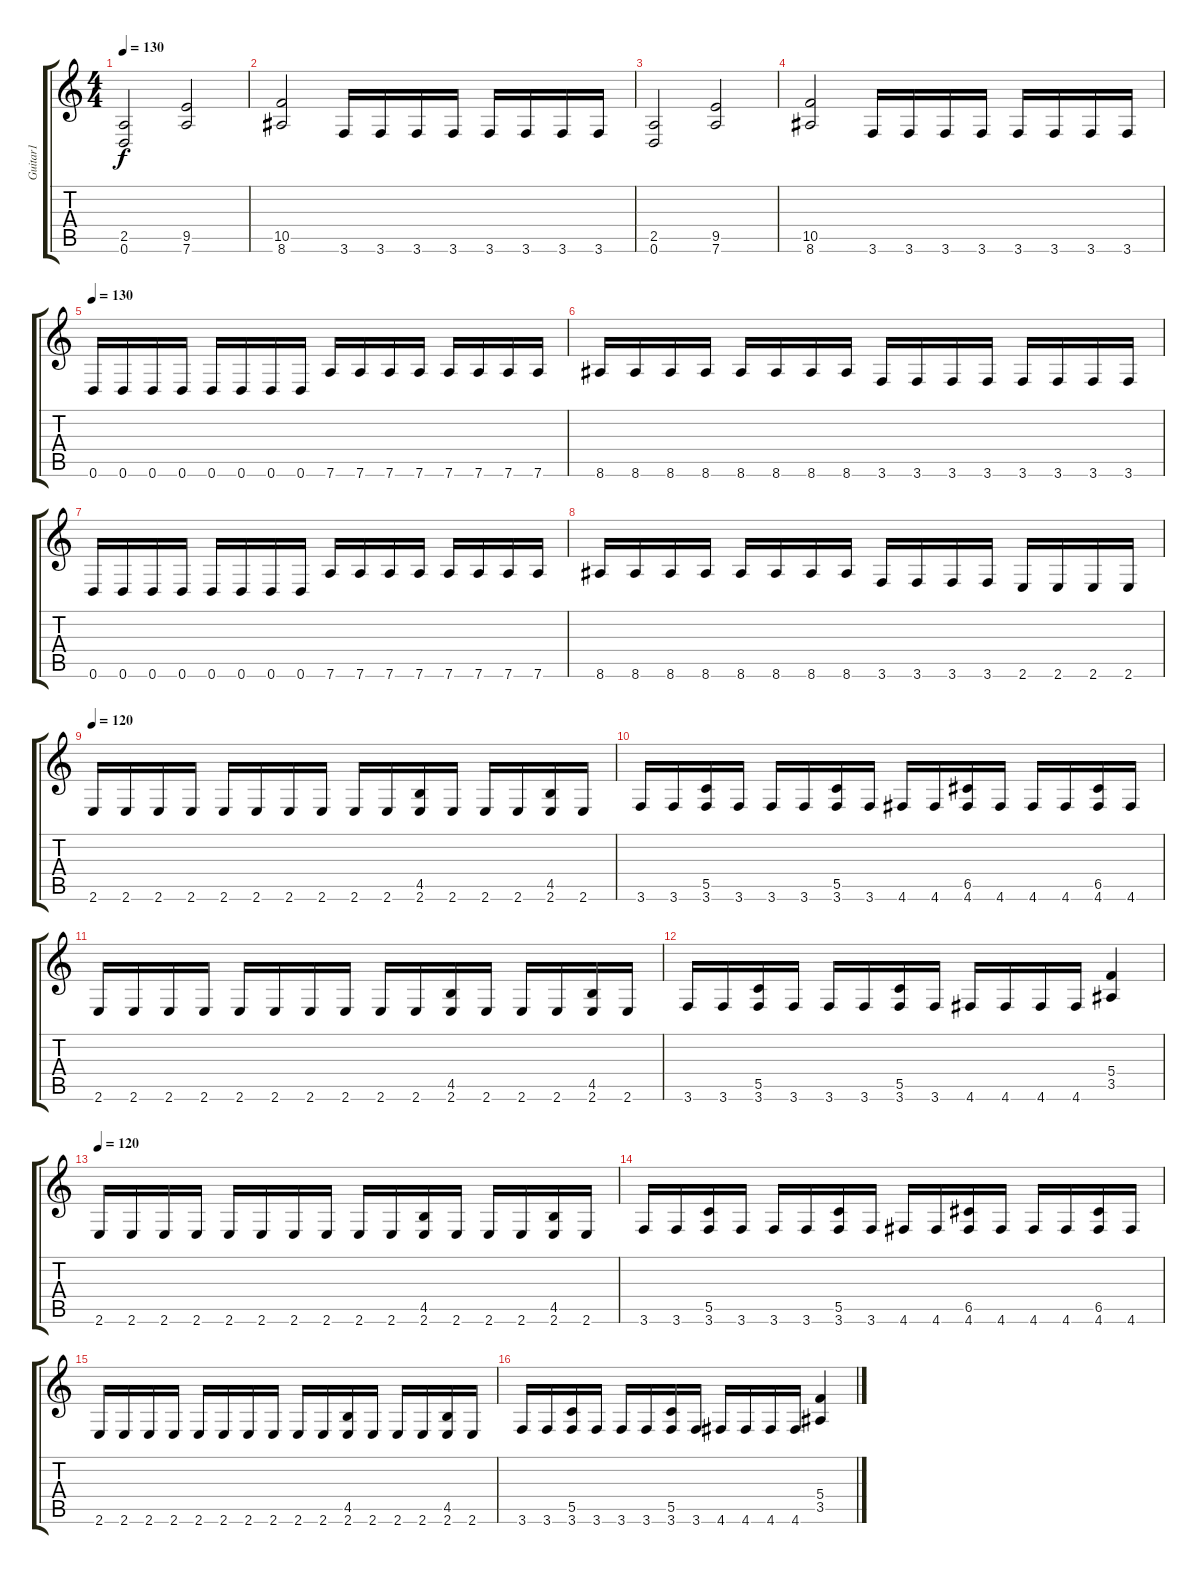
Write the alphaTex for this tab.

\track ("Guitar1" "Guitar1") {instrument distortionguitar}
\staff {score tabs}
\tuning (D4 A3 F3 C3 G2 D2) {hide}
\ts (4 4)
\tempo 130
\clef g2
\ks c
(2.5 0.6).2{dy f} (9.5 7.6).2 |
(10.5 8.6).2 3.6.16 3.6.16 3.6.16 3.6.16 3.6.16 3.6.16 3.6.16 3.6.16 |
(2.5 0.6).2 (9.5 7.6).2 |
(10.5 8.6).2 3.6.16 3.6.16 3.6.16 3.6.16 3.6.16 3.6.16 3.6.16 3.6.16 |
\tempo 130
0.6.16 0.6.16 0.6.16 0.6.16 0.6.16 0.6.16 0.6.16 0.6.16 7.6.16 7.6.16 7.6.16 7.6.16 7.6.16 7.6.16 7.6.16 7.6.16 |
8.6.16 8.6.16 8.6.16 8.6.16 8.6.16 8.6.16 8.6.16 8.6.16 3.6.16 3.6.16 3.6.16 3.6.16 3.6.16 3.6.16 3.6.16 3.6.16 |
0.6.16 0.6.16 0.6.16 0.6.16 0.6.16 0.6.16 0.6.16 0.6.16 7.6.16 7.6.16 7.6.16 7.6.16 7.6.16 7.6.16 7.6.16 7.6.16 |
8.6.16 8.6.16 8.6.16 8.6.16 8.6.16 8.6.16 8.6.16 8.6.16 3.6.16 3.6.16 3.6.16 3.6.16 2.6.16 2.6.16 2.6.16 2.6.16 |
\tempo 120
2.6.16 2.6.16 2.6.16 2.6.16 2.6.16 2.6.16 2.6.16 2.6.16 2.6.16 2.6.16 (4.5 2.6).16 2.6.16 2.6.16 2.6.16 (4.5 2.6).16 2.6.16 |
3.6.16 3.6.16 (5.5 3.6).16 3.6.16 3.6.16 3.6.16 (5.5 3.6).16 3.6.16 4.6.16 4.6.16 (6.5 4.6).16 4.6.16 4.6.16 4.6.16 (6.5 4.6).16 4.6.16 |
2.6.16 2.6.16 2.6.16 2.6.16 2.6.16 2.6.16 2.6.16 2.6.16 2.6.16 2.6.16 (4.5 2.6).16 2.6.16 2.6.16 2.6.16 (4.5 2.6).16 2.6.16 |
3.6.16 3.6.16 (5.5 3.6).16 3.6.16 3.6.16 3.6.16 (5.5 3.6).16 3.6.16 4.6.16 4.6.16 4.6.16 4.6.16 (5.4 3.5).4 |
\tempo 120
2.6.16 2.6.16 2.6.16 2.6.16 2.6.16 2.6.16 2.6.16 2.6.16 2.6.16 2.6.16 (4.5 2.6).16 2.6.16 2.6.16 2.6.16 (4.5 2.6).16 2.6.16 |
3.6.16 3.6.16 (5.5 3.6).16 3.6.16 3.6.16 3.6.16 (5.5 3.6).16 3.6.16 4.6.16 4.6.16 (6.5 4.6).16 4.6.16 4.6.16 4.6.16 (6.5 4.6).16 4.6.16 |
2.6.16 2.6.16 2.6.16 2.6.16 2.6.16 2.6.16 2.6.16 2.6.16 2.6.16 2.6.16 (4.5 2.6).16 2.6.16 2.6.16 2.6.16 (4.5 2.6).16 2.6.16 |
3.6.16 3.6.16 (5.5 3.6).16 3.6.16 3.6.16 3.6.16 (5.5 3.6).16 3.6.16 4.6.16 4.6.16 4.6.16 4.6.16 (5.4 3.5).4
